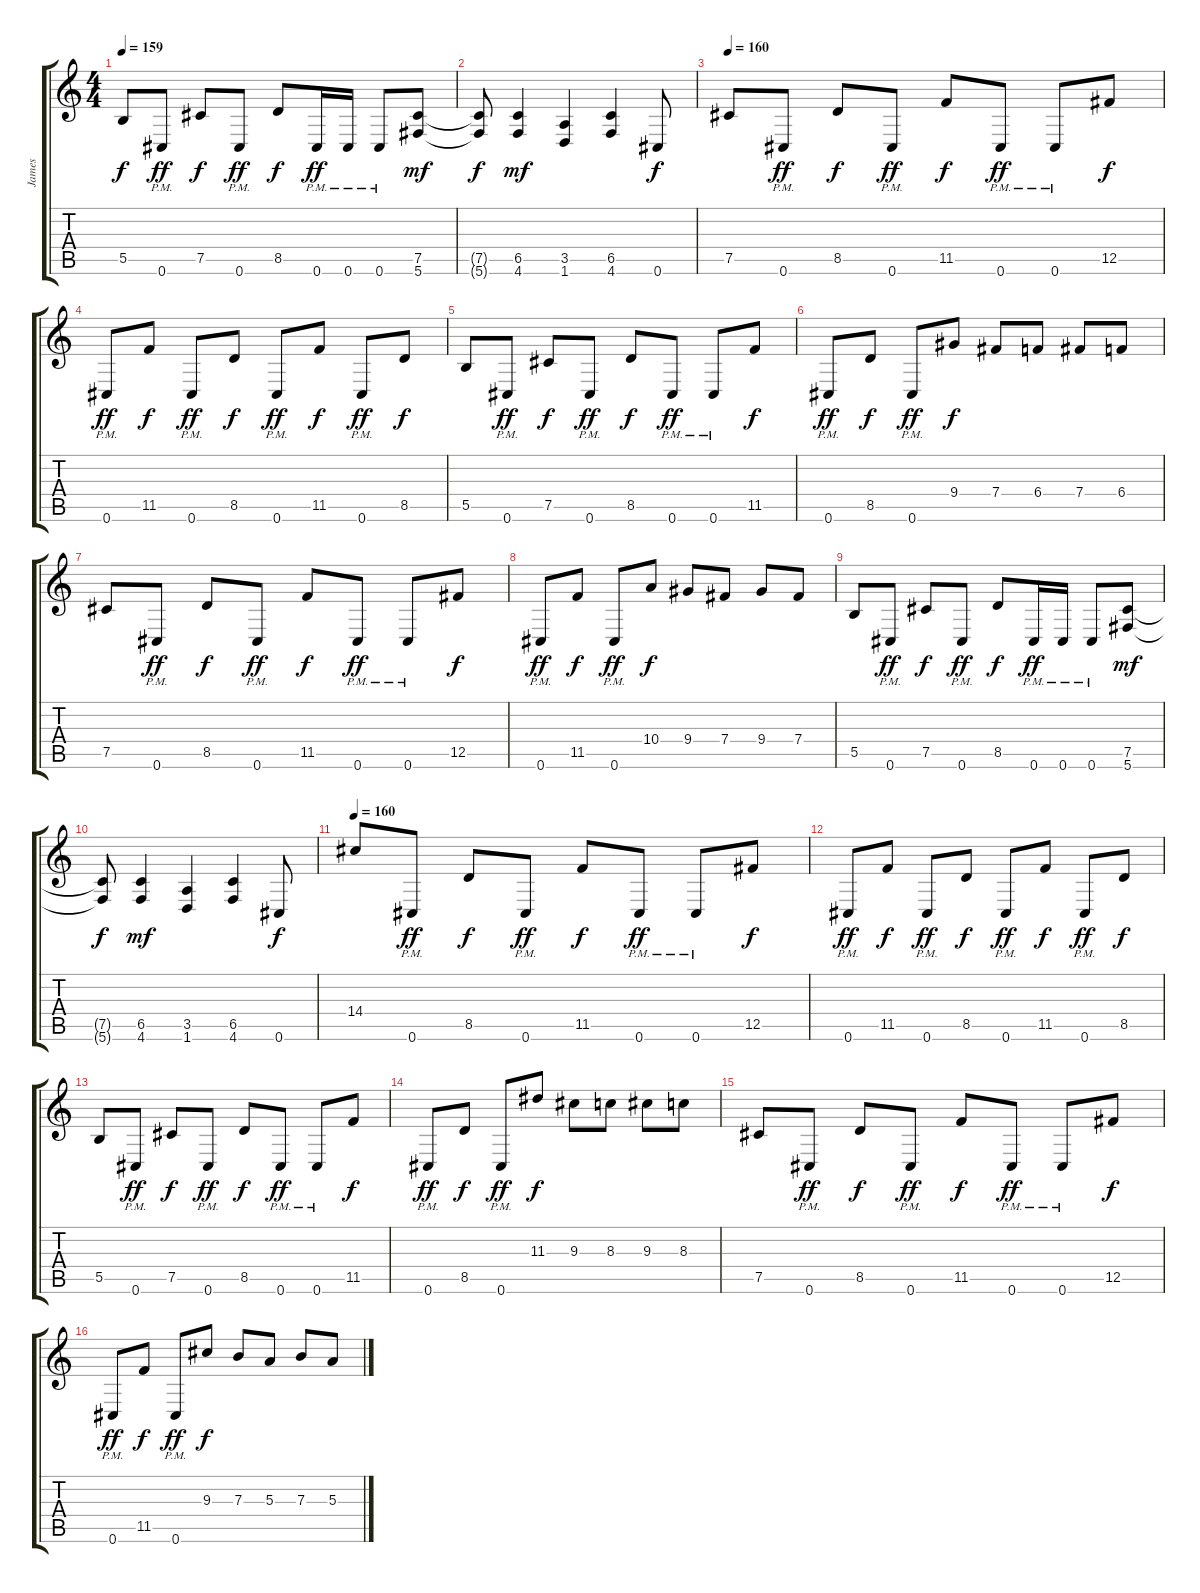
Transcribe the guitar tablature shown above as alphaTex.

\track ("James" "James") {instrument distortionguitar}
\staff {score tabs}
\tuning (Db4 Ab3 E3 B2 Gb2 Db2) {hide}
\ts (4 4)
\tempo 159
\clef g2
\ks c
5.5.8{dy f} 0.6{pm}.8{dy ff} 7.5.8{dy f} 0.6{pm}.8{dy ff} 8.5.8{dy f} 0.6{pm}.16{dy ff} 0.6{pm}.16 0.6{pm}.8 (7.5 5.6).8{dy mf} |
(7.5{t} 5.6{t}).8{dy f} (6.5 4.6).4{dy mf} (3.5 1.6).4 (6.5 4.6).4 0.6.8{dy f} |
\tempo 160
7.5.8 0.6{pm}.8{dy ff} 8.5.8{dy f} 0.6{pm}.8{dy ff} 11.5.8{dy f} 0.6{pm}.8{dy ff} 0.6{pm}.8 12.5.8{dy f} |
0.6{pm}.8{dy ff} 11.5.8{dy f} 0.6{pm}.8{dy ff} 8.5.8{dy f} 0.6{pm}.8{dy ff} 11.5.8{dy f} 0.6{pm}.8{dy ff} 8.5.8{dy f} |
5.5.8 0.6{pm}.8{dy ff} 7.5.8{dy f} 0.6{pm}.8{dy ff} 8.5.8{dy f} 0.6{pm}.8{dy ff} 0.6{pm}.8 11.5.8{dy f} |
0.6{pm}.8{dy ff} 8.5.8{dy f} 0.6{pm}.8{dy ff} 9.4.8{dy f} 7.4.8 6.4.8 7.4.8 6.4.8 |
7.5.8 0.6{pm}.8{dy ff} 8.5.8{dy f} 0.6{pm}.8{dy ff} 11.5.8{dy f} 0.6{pm}.8{dy ff} 0.6{pm}.8 12.5.8{dy f} |
0.6{pm}.8{dy ff} 11.5.8{dy f} 0.6{pm}.8{dy ff} 10.4.8{dy f} 9.4.8 7.4.8 9.4.8 7.4.8 |
5.5.8 0.6{pm}.8{dy ff} 7.5.8{dy f} 0.6{pm}.8{dy ff} 8.5.8{dy f} 0.6{pm}.16{dy ff} 0.6{pm}.16 0.6{pm}.8 (7.5 5.6).8{dy mf} |
(7.5{t} 5.6{t}).8{dy f} (6.5 4.6).4{dy mf} (3.5 1.6).4 (6.5 4.6).4 0.6.8{dy f} |
\tempo 160
14.4.8 0.6{pm}.8{dy ff} 8.5.8{dy f} 0.6{pm}.8{dy ff} 11.5.8{dy f} 0.6{pm}.8{dy ff} 0.6{pm}.8 12.5.8{dy f} |
0.6{pm}.8{dy ff} 11.5.8{dy f} 0.6{pm}.8{dy ff} 8.5.8{dy f} 0.6{pm}.8{dy ff} 11.5.8{dy f} 0.6{pm}.8{dy ff} 8.5.8{dy f} |
5.5.8 0.6{pm}.8{dy ff} 7.5.8{dy f} 0.6{pm}.8{dy ff} 8.5.8{dy f} 0.6{pm}.8{dy ff} 0.6{pm}.8 11.5.8{dy f} |
0.6{pm}.8{dy ff} 8.5.8{dy f} 0.6{pm}.8{dy ff} 11.3.8{dy f} 9.3.8 8.3.8 9.3.8 8.3.8 |
7.5.8 0.6{pm}.8{dy ff} 8.5.8{dy f} 0.6{pm}.8{dy ff} 11.5.8{dy f} 0.6{pm}.8{dy ff} 0.6{pm}.8 12.5.8{dy f} |
0.6{pm}.8{dy ff} 11.5.8{dy f} 0.6{pm}.8{dy ff} 9.3.8{dy f} 7.3.8 5.3.8 7.3.8 5.3.8
